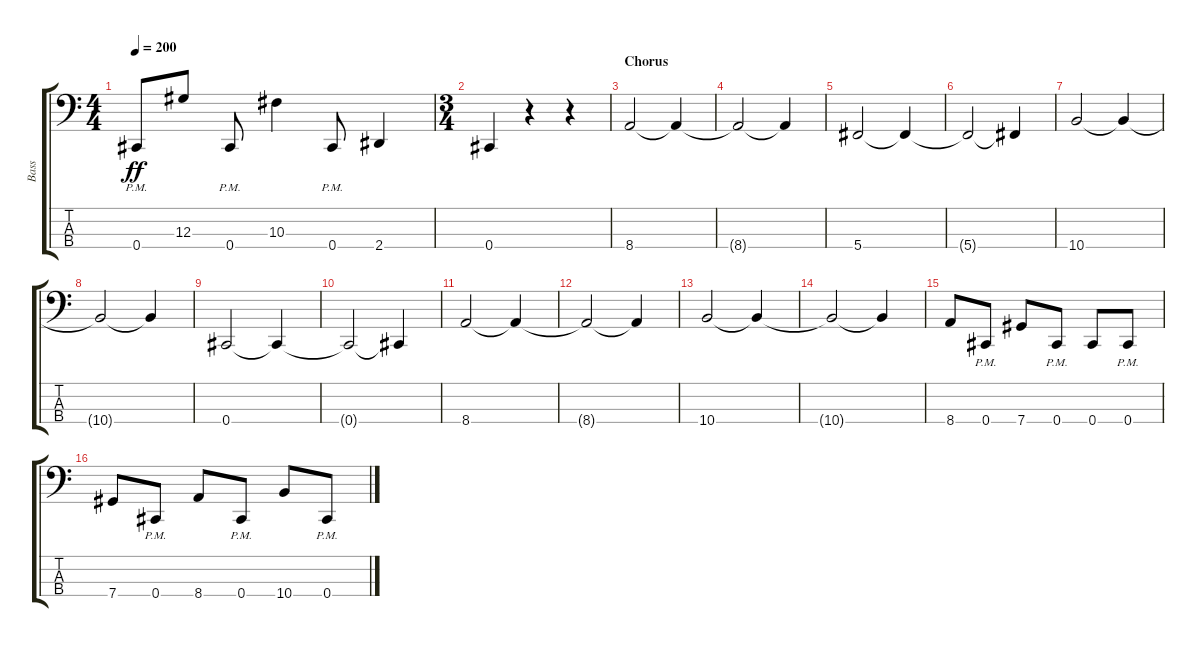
\track ("Bass" "Bass") {instrument electricbassfinger}
\staff {score tabs}
\tuning (Gb2 Db2 Ab1 Db1) {hide}
\ts (4 4)
\tempo 200
\clef f4
\ks c
0.4{pm}.8{dy ff} 12.3.8 0.4{pm}.8 10.3.4 0.4{pm}.8 2.4.4 |
\ts (3 4)
0.4.4 r.4 r.4 |
\section ("" "Chorus")
8.4.2 8.4{t}.4 |
8.4{t}.2 8.4{t}.4 |
5.4.2 5.4{t}.4 |
5.4{t}.2 5.4{t}.4 |
10.4.2 10.4{t}.4 |
10.4{t}.2 10.4{t}.4 |
0.4.2 0.4{t}.4 |
0.4{t}.2 0.4{t}.4 |
8.4.2 8.4{t}.4 |
8.4{t}.2 8.4{t}.4 |
10.4.2 10.4{t}.4 |
10.4{t}.2 10.4{t}.4 |
8.4.8 0.4{pm}.8 7.4.8 0.4{pm}.8 0.4.8 0.4{pm}.8 |
7.4.8 0.4{pm}.8 8.4.8 0.4{pm}.8 10.4.8 0.4{pm}.8
